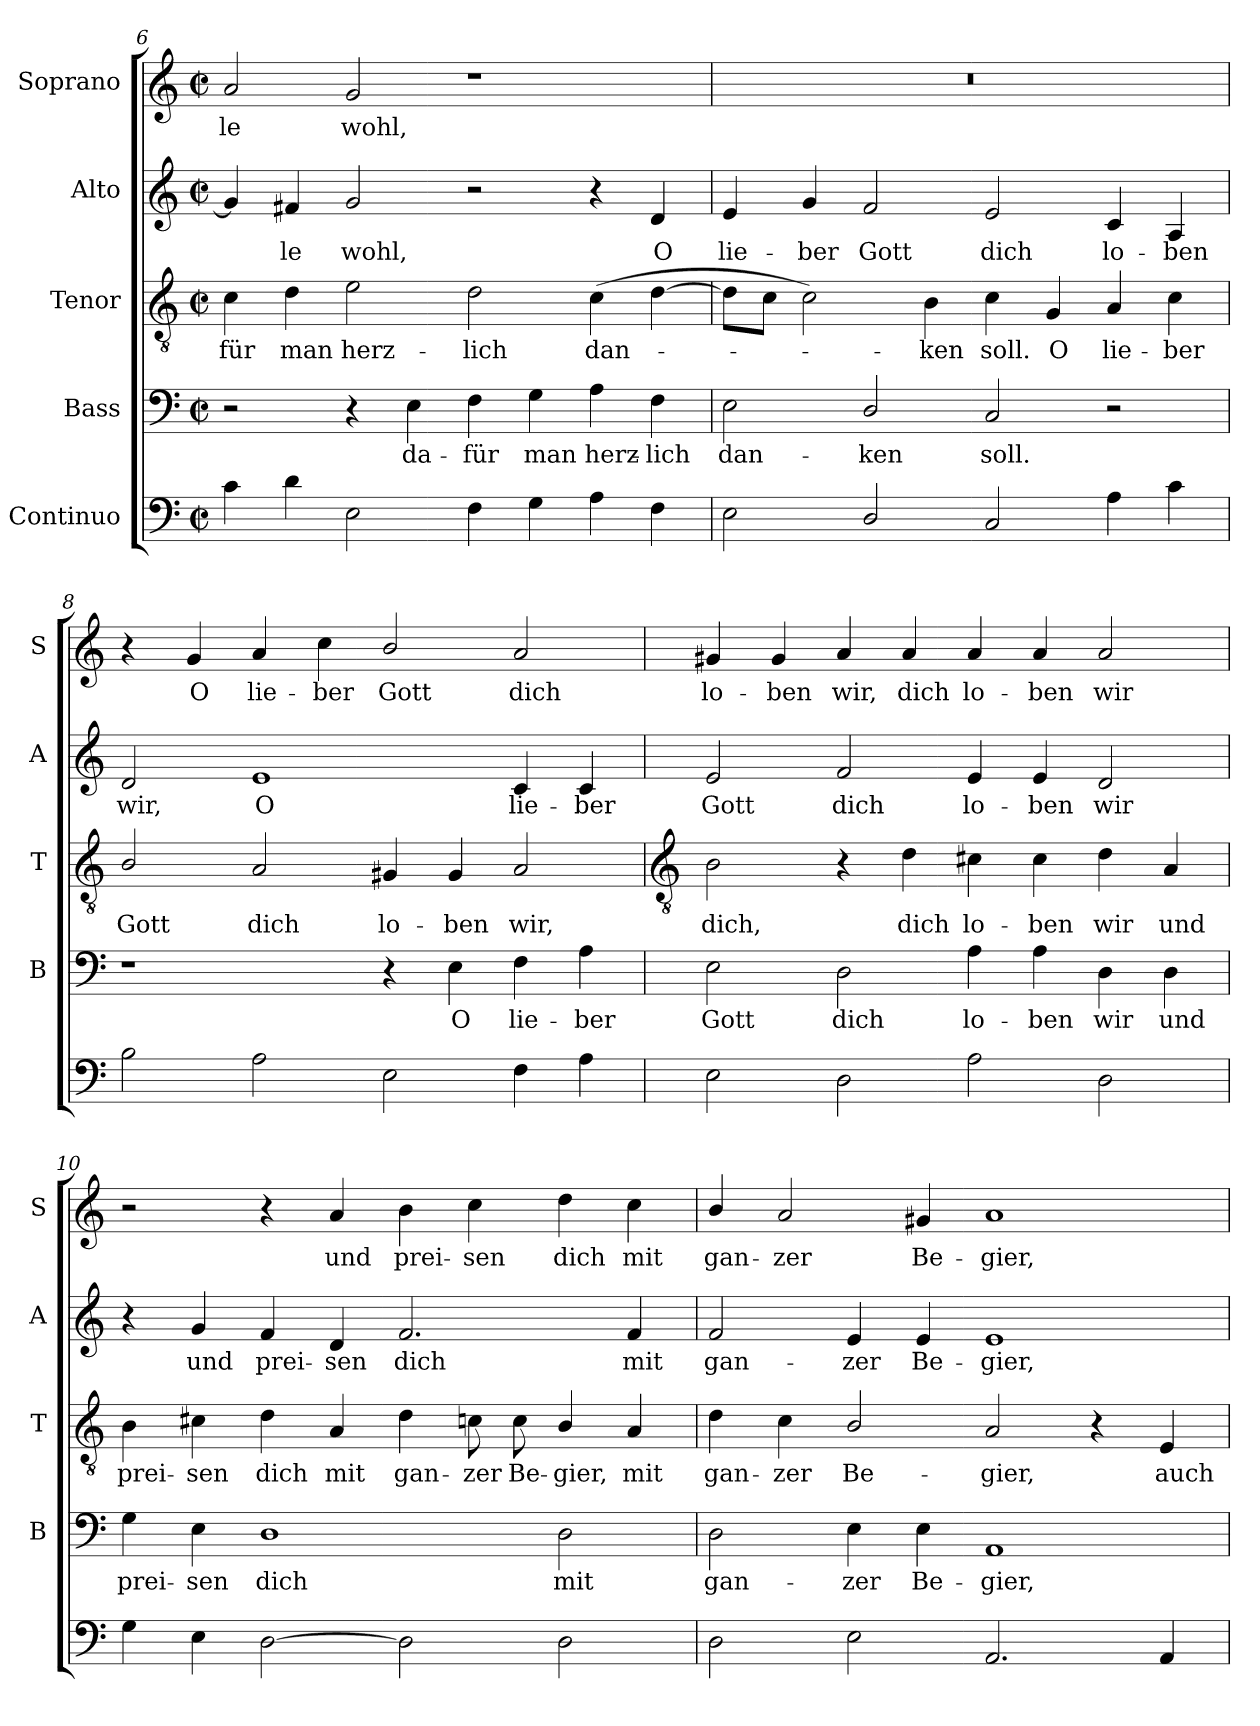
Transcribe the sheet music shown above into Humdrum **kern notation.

**kern	**kern	**text	**kern	**text	**kern	**text	**kern	**text
*part5	*part4	*part4	*part3	*part3	*part2	*part2	*part1	*part1
*staff5	*staff4	*staff4	*staff3	*staff3	*staff2	*staff2	*staff1	*staff1
*I"Continuo	*I"Bass	*	*I"Tenor	*	*I"Alto	*	*I"Soprano	*
*	*I'B	*	*I'T	*	*I'A	*	*I'S	*
!!LO:LB:g=z
*clefF4	*clefF4	*	*clefGv2	*	*clefG2	*	*clefG2	*
*k[]	*k[]	*	*k[]	*	*k[]	*	*k[]	*
*C:	*C:	*	*C:	*	*C:	*	*C:	*
*M4/2	*M4/2	*	*M4/2	*	*M4/2	*	*M4/2	*
*met(c|)	*met(c|)	*	*met(c|)	*	*met(c|)	*	*met(c|)	*
=6	=6	=6	=6	=6	=6	=6	=6	=6
!	!	!	!	!LO:LY:b	!	!	!	!LO:LY:b
4c	2r	.	4c	-für	4g]	.	2a	-le
!	!	!	!	!LO:LY:b	!	!LO:LY:b	!	!
4d	.	.	4d	man	4f#X	le	.	.
!	!	!	!	!LO:LY:b	!	!LO:LY:b	!	!LO:LY:b
2E	4r	.	2e	herz-	2g	wohl,	2g	wohl,
!	!	!LO:LY:b	!	!	!	!	!	!
.	4E	da-	.	.	.	.	.	.
!	!	!LO:LY:b	!	!LO:LY:b	!	!	!	!
4F	4F	-für	2d	-lich	2r	.	1r	.
!	!	!LO:LY:b	!	!	!	!	!	!
4G	4G	man	.	.	.	.	.	.
!	!	!LO:LY:b	!	!LO:LY:b	!	!	!	!
4A	4A	herz-	(>4c	dan-	4r	.	.	.
!	!	!LO:LY:b	!	!	!	!LO:LY:b	!	!
4F	4F	-lich	[4d	.	4d	O	.	.
=7	=7	=7	=7	=7	=7	=7	=7	=7
!	!	!LO:LY:b	!	!	!	!LO:LY:b	!	!
2E	2E	dan-	8dL]	.	4e	lie-	0r	.
.	.	.	8cJ	.	.	.	.	.
!	!	!	!	!	!	!LO:LY:b	!	!
.	.	.	2c)	.	4g	-ber	.	.
!	!	!LO:LY:b	!	!	!	!LO:LY:b	!	!
2D/	2D/	-ken	.	.	2f	Gott	.	.
!	!	!	!	!LO:LY:b	!	!	!	!
.	.	.	4B	ken	.	.	.	.
!	!	!LO:LY:b	!	!LO:LY:b	!	!LO:LY:b	!	!
2C	2C	soll.	4c	soll.	2e	dich	.	.
!	!	!	!	!LO:LY:b	!	!	!	!
.	.	.	4G	O	.	.	.	.
!	!	!	!	!LO:LY:b	!	!LO:LY:b	!	!
4A	2r	.	4A	lie-	4c	lo-	.	.
!	!	!	!	!LO:LY:b	!	!LO:LY:b	!	!
4c	.	.	4c	-ber	4A	-ben	.	.
=8	=8	=8	=8	=8	=8	=8	=8	=8
!	!	!	!	!LO:LY:b	!	!LO:LY:b	!	!
2B	1r	.	2B/	Gott	2d	wir,	4r	.
!	!	!	!	!	!	!	!	!LO:LY:b
.	.	.	.	.	.	.	4g	O
!	!	!	!	!LO:LY:b	!	!LO:LY:b	!	!LO:LY:b
2A	.	.	2A	dich	1e	O	4a	lie-
!	!	!	!	!	!	!	!	!LO:LY:b
.	.	.	.	.	.	.	4cc	-ber
!	!	!	!	!LO:LY:b	!	!	!	!LO:LY:b
2E	4r	.	4G#X	lo-	.	.	2b/	Gott
!	!	!LO:LY:b	!	!LO:LY:b	!	!	!	!
.	4E	O	4G#	-ben	.	.	.	.
!	!	!LO:LY:b	!	!LO:LY:b	!	!LO:LY:b	!	!LO:LY:b
4F	4F	lie-	2A	wir,	4c	lie-	2a	dich
!	!	!LO:LY:b	!	!	!	!LO:LY:b	!	!
4A	4A	-ber	.	.	4c	-ber	.	.
!!LO:LB:g=z
=9	=9	=9	=9	=9	=9	=9	=9	=9
*	*	*	*clefGv2	*	*	*	*	*
!	!	!LO:LY:b	!	!LO:LY:b	!	!LO:LY:b	!	!LO:LY:b
2E	2E	Gott	2B	dich,	2e	Gott	4g#X	lo-
!	!	!	!	!	!	!	!	!LO:LY:b
.	.	.	.	.	.	.	4g#	-ben
!	!	!LO:LY:b	!	!	!	!LO:LY:b	!	!LO:LY:b
2D	2D	dich	4r	.	2f	dich	4a	wir,
!	!	!	!	!LO:LY:b	!	!	!	!LO:LY:b
.	.	.	4d	dich	.	.	4a	dich
!	!	!LO:LY:b	!	!LO:LY:b	!	!LO:LY:b	!	!LO:LY:b
2A	4A	lo-	4c#X	lo-	4e	lo-	4a	lo-
!	!	!LO:LY:b	!	!LO:LY:b	!	!LO:LY:b	!	!LO:LY:b
.	4A	-ben	4c#	-ben	4e	-ben	4a	-ben
!	!	!LO:LY:b	!	!LO:LY:b	!	!LO:LY:b	!	!LO:LY:b
2D	4D	wir	4d	wir	2d	wir	2a	wir
!	!	!LO:LY:b	!	!LO:LY:b	!	!	!	!
.	4D	und	4A	und	.	.	.	.
=10	=10	=10	=10	=10	=10	=10	=10	=10
!	!	!LO:LY:b	!	!LO:LY:b	!	!	!	!
4G	4G	prei-	4B	prei-	4r	.	2r	.
!	!	!LO:LY:b	!	!LO:LY:b	!	!LO:LY:b	!	!
4E	4E	-sen	4c#X	-sen	4g	und	.	.
!	!	!LO:LY:b	!	!LO:LY:b	!	!LO:LY:b	!	!
[2D	1D	dich	4d	dich	4f	prei-	4r	.
!	!	!	!	!LO:LY:b	!	!LO:LY:b	!	!LO:LY:b
.	.	.	4A	mit	4d	-sen	4a	und
!	!	!	!	!LO:LY:b	!	!LO:LY:b	!	!LO:LY:b
2D]	.	.	4d	gan-	2.f	dich	4b	prei-
!	!	!	!	!LO:LY:b	!	!	!	!LO:LY:b
.	.	.	8cn	-zer	.	.	4cc	-sen
!	!	!	!	!LO:LY:b	!	!	!	!
.	.	.	8c	Be-	.	.	.	.
!	!	!LO:LY:b	!	!LO:LY:b	!	!	!	!LO:LY:b
2D	2D	mit	4B/	-gier,	.	.	4dd	dich
!	!	!	!	!LO:LY:b	!	!LO:LY:b	!	!LO:LY:b
.	.	.	4A	mit	4f	mit	4cc	mit
=11	=11	=11	=11	=11	=11	=11	=11	=11
!	!	!LO:LY:b	!	!LO:LY:b	!	!LO:LY:b	!	!LO:LY:b
2D	2D	gan-	4d	gan-	2f	gan-	4b/	gan-
!	!	!	!	!LO:LY:b	!	!	!	!LO:LY:b
.	.	.	4c	-zer	.	.	2a	-zer
!	!	!LO:LY:b	!	!LO:LY:b	!	!LO:LY:b	!	!
2E	4E	-zer	2B/	Be-	4e	-zer	.	.
!	!	!LO:LY:b	!	!	!	!LO:LY:b	!	!LO:LY:b
.	4E	Be-	.	.	4e	Be-	4g#X	Be-
!	!	!LO:LY:b	!	!LO:LY:b	!	!LO:LY:b	!	!LO:LY:b
2.AA	1AA	-gier,	2A	-gier,	1e	-gier,	1a	-gier,
.	.	.	4r	.	.	.	.	.
!	!	!	!	!LO:LY:b	!	!	!	!
4AA	.	.	4E	auch	.	.	.	.
=	=	=	=	=	=	=	=	=
*-	*-	*-	*-	*-	*-	*-	*-	*-
